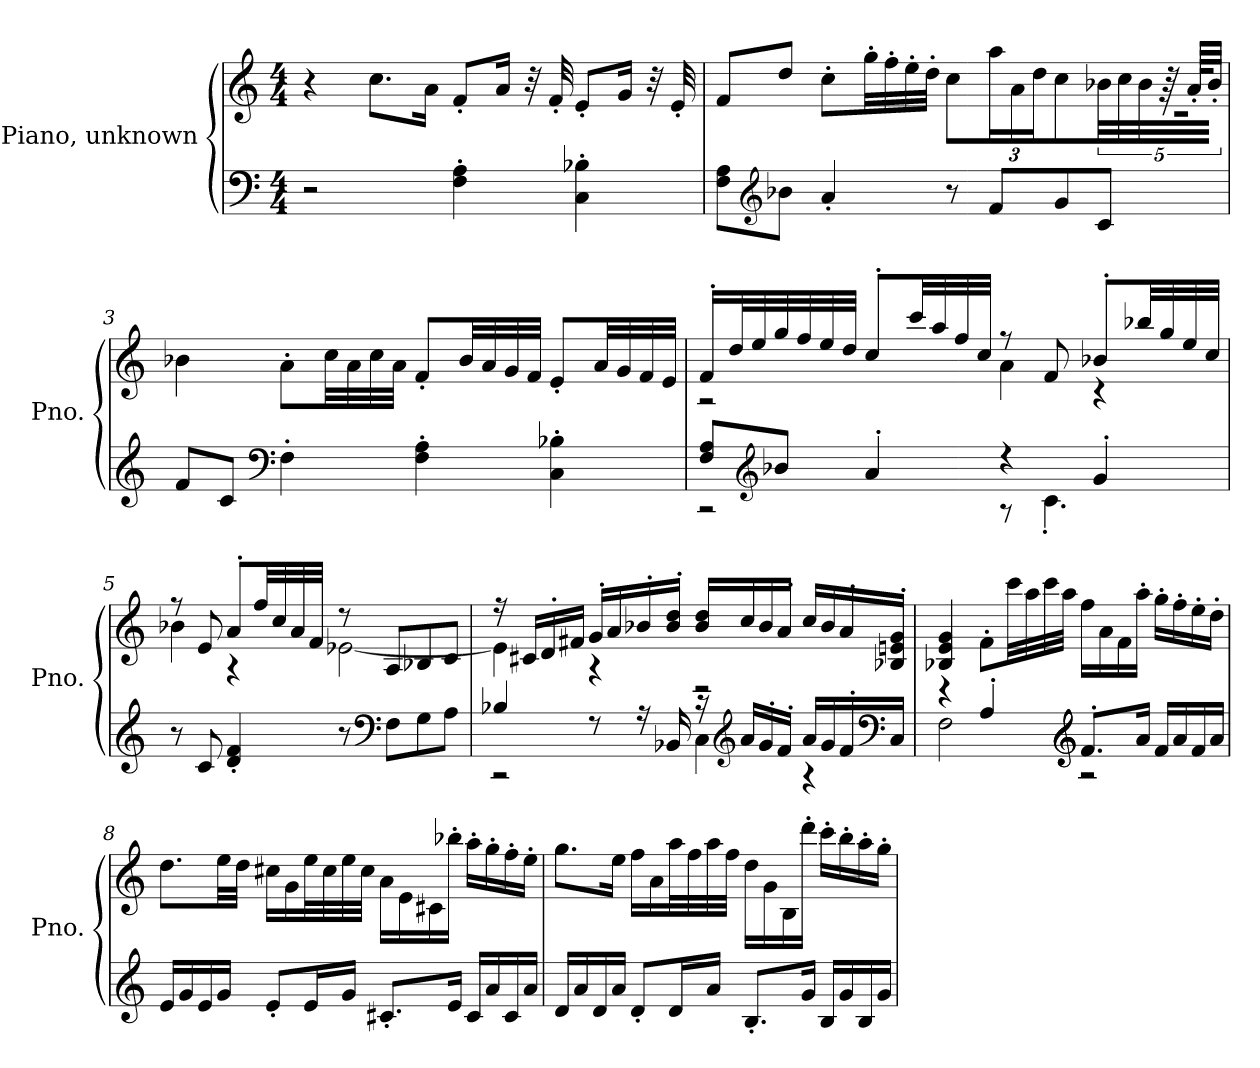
**kern	**kern
*part1	*part1
*staff2	*staff1
*I"Piano, unknown	*
*I'Pno.	*
*clefF4	*clefG2
*k[]	*k[]
*M4/4	*M4/4
*MM120	*MM120
=1	=1
2r	4r
.	8.cc\L
.	16a\Jk
4F\' 4A\'	8f'/L
.	16a/Jk
.	32r
.	32f'/
4C\' 4B-X\'	8e'/L
.	16g/Jk
.	32r
.	32e'/
=2	=2
8F\ 8A\L	8f/L
*clefG2	*
8b-X\J	8dd/J
4a'/	8cc'\L
.	32gg'\LL
.	32ff'\
.	32ee'\
.	32dd'\JJJ
8r	8cc\L
*	*Xbrackettup
8f/L	24aa\L
.	24a\
.	24dd\J
8g/	8cc\
*	*brackettup
8c/J	40b-X\LL
.	40cc\
.	40b-\JJJ
.	80r
.	80a'/KLLL
.	40b-'/JJJ
!!LO:LB:g=z
=3	=3
8f/L	4b-X\
8c/J	.
*clefF4	*
4F'\	8a'\L
.	32cc\LL
.	32a\
.	32cc\
.	32a\JJJ
4F\' 4A\'	8f'/L
.	32b-/LL
.	32a/
.	32g/
.	32f/JJJ
4C\' 4B-X\'	8e'/L
.	32a/LL
.	32g/
.	32f/
.	32e/JJJ
=4	=4
*^	*^
8F/ 8A/L	2r	16f'/LL	2r
.	.	32dd/L	.
.	.	32ee/	.
*clefG2	*	*	*
8b-X/J	.	32gg/	.
.	.	32ff/	.
.	.	32ee/	.
.	.	32dd/JJJ	.
4a'/	.	8cc'/L	.
.	.	32ccc/LL	.
.	.	32aa/	.
.	.	32ff/	.
.	.	32cc/JJJ	.
4r	8r	8r	4a\
.	4.c'\	8f/	.
4g'/	.	8b-X'/L	4r
.	.	32bb-X/LL	.
.	.	32gg/	.
.	.	32ee/	.
.	.	32cc/JJJ	.
*v	*v	*	*
!!LO:LB:g=z	!!
=5	=5	=5
8r	8r	4b-X\
8c/	8e/	.
4d/' 4f/'	8a'/L	4r
.	32ff/LL	.
.	32cc/	.
.	32a/	.
.	32f/JJJ	.
8r	8r	[2e-X\
*clefF4	*	*
8F\L	8A/L	.
8G\	8B-X/	.
8A\J	8c/J	.
=6	=6	=6
*^	*	*
4B-X/	2r	16r	4e-\]
.	.	16c#X/LL	.
.	.	16d'/	.
.	.	16f#X/JJ	.
8r	.	16g'/LL	4r
.	.	16a/	.
16r	.	16b-X'/	.
16BB-X/	.	16b-/' 16dd/'JJ	.
16r	4C\	16b-/ 16dd/LL	2r
*clefG2	*	*	*
16a/LL	.	16cc/	.
16g'/	.	16b-'/	.
16f'/JJ	.	16a'/JJ	.
16a/LL	4r	16cc/LL	.
16g/	.	16b-/	.
16f'/	.	16a'/	.
*clefF4	*	*	*
16C/JJ	.	16B-X/' 16en/' 16g/'JJ	.
*	*	*v	*v
!!LO:LB:g=z
=7	=7	=7
4r	2F\	4B-X/ 4e/ 4g/
4A'/	.	8f'\L
.	.	32ccc\LL
.	.	32aa\
.	.	32ccc\
.	.	32aa\JJJ
*clefG2	*	*
8.f'/L	2r	16ff\LL
.	.	16a\
.	.	16f\
16a/Jk	.	16aa'\JJ
16f/LL	.	16gg'\LL
16a/	.	16ff'\
16f/	.	16ee'\
16a/JJ	.	16dd'\JJ
*v	*v	*
=8	=8
16e/LL	8.dd\L
16g/	.
16e/	.
16g/JJ	32ee\LL
.	32dd\JJJ
8e'/L	16cc#X\LL
.	16g\
16e/L	32ee\L
.	32cc#\
16g/JJ	32ee\
.	32cc#\JJJ
8.c#X'/L	16a\LL
.	16e\
.	16c#X\
16e/Jk	16bb-X'\JJ
16c#/LL	16aa'\LL
16a/	16gg'\
16c#/	16ff'\
16a/JJ	16ee'\JJ
!!LO:LB:g=z
=9	=9
16d/LL	8.gg\L
16a/	.
16d/	.
16a/JJ	16ee\Jk
8d'/L	16ff\LL
.	16a\
16d/L	32aa\L
.	32ff\
16a/JJ	32aa\
.	32ff\JJJ
8.B'/L	16dd\LL
.	16g\
.	16B\
16g/Jk	16ddd'\JJ
16B/LL	16ccc'\LL
16g/	16bb'\
16B/	16aa'\
16g/JJ	16gg'\JJ
=	=
*-	*-
